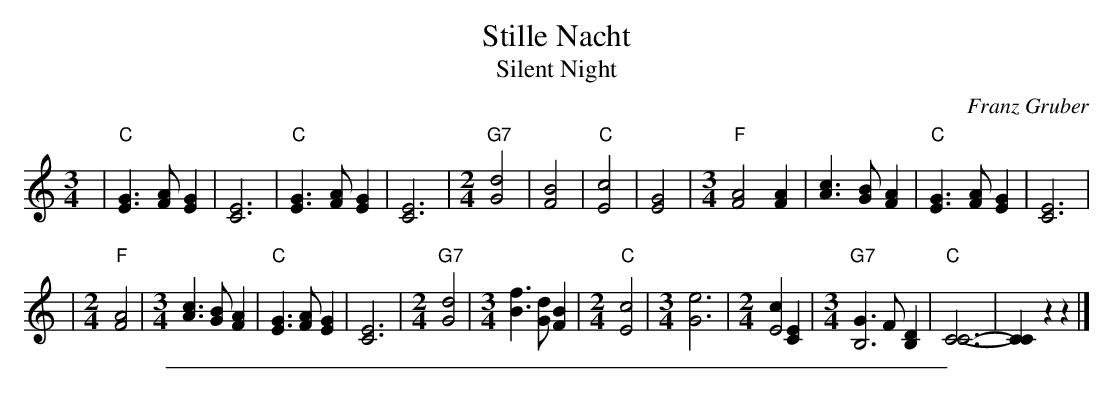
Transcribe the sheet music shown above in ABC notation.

X:1
T: Stille Nacht
T: Silent Night
C: Franz Gruber
M: 3/4
L: 1/4
K: C
| "C"[GE]>[AF][GE] |[E3C3] | "C"[GE]>[AF][GE] |[E3C3] \
|[M:2/4][L:1/4] "G7"[d2G2] |[B2-F2-] | "C"[c2E2] |[G2E2] \
|[M:3/4][L:1/4] "F"[A2F2][AF] |[cA]>[BG][AF] | "C"[GE]>[AF][GE] |[E3C3] |
|[M:2/4][L:1/4] "F"[A2F2] \
|[M:3/4][L:1/4] [cA]>[BG][AF] |"C"[GE]>[AF][GE] |[E3C3] \
|[M:2/4][L:1/4] "G7"[d2G2] \
|[M:3/4][L:1/4] [fB]>[dG][BF] \
|[M:2/4][L:1/4] "C"[c2E2] \
|[M:3/4][L:1/4] [e3G3] \
|[M:2/4][L:1/4] [cE2][EC] \
|[M:3/4][L:1/4] "G7"[GB,2]>F[DB,] | "C"[C3-C3-] |[CC]zz |]
